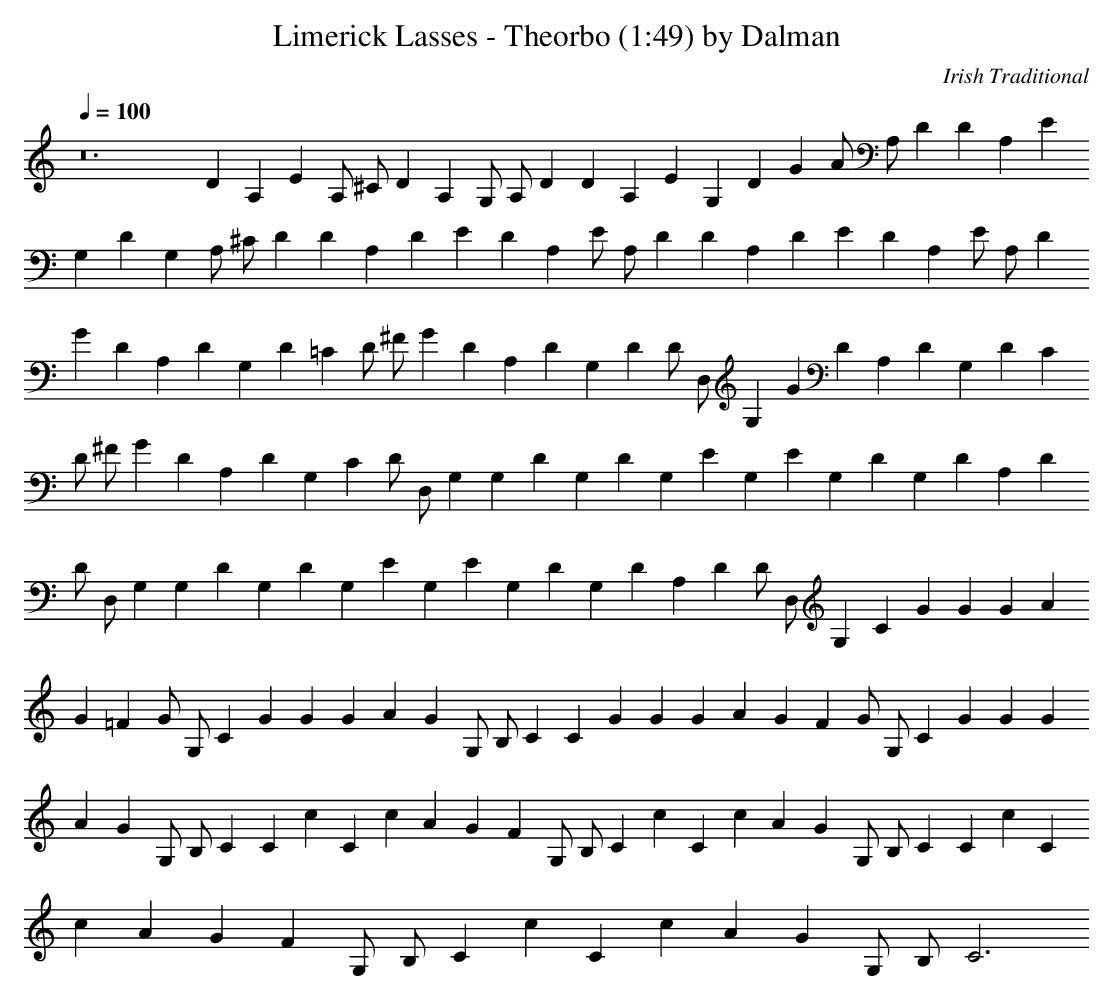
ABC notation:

X:1
T:Limerick Lasses - Theorbo (1:49) by Dalman
C:Irish Traditional
L:1/4
Q:100
K:C
z12 D A, E A,/2 ^C/2 D A, G,/2 A,/2 D D A, E G, D G A/2 A,/2 D D A, E
G, D G, A,/2 ^C/2 D D A, D E D A, E/2 A,/2 D D A, D E D A, E/2 A,/2 D
G D A, D G, D =C D/2 ^F/2 G D A, D G, D D/2 D,/2 G, G D A, D G, D C
D/2 ^F/2 G D A, D G, C D/2 D,/2 G, G, D G, D G, E G, E G, D G, D A, D
D/2 D,/2 G, G, D G, D G, E G, E G, D G, D A, D D/2 D,/2 G, C G G G A
G =F G/2 G,/2 C G G G A G G,/2 B,/2 C C G G G A G F G/2 G,/2 C G G G
A G G,/2 B,/2 C C c C c A G F G,/2 B,/2 C c C c A G G,/2 B,/2 C C c C
c A G F G,/2 B,/2 C c C c A G G,/2 B,/2 C3
